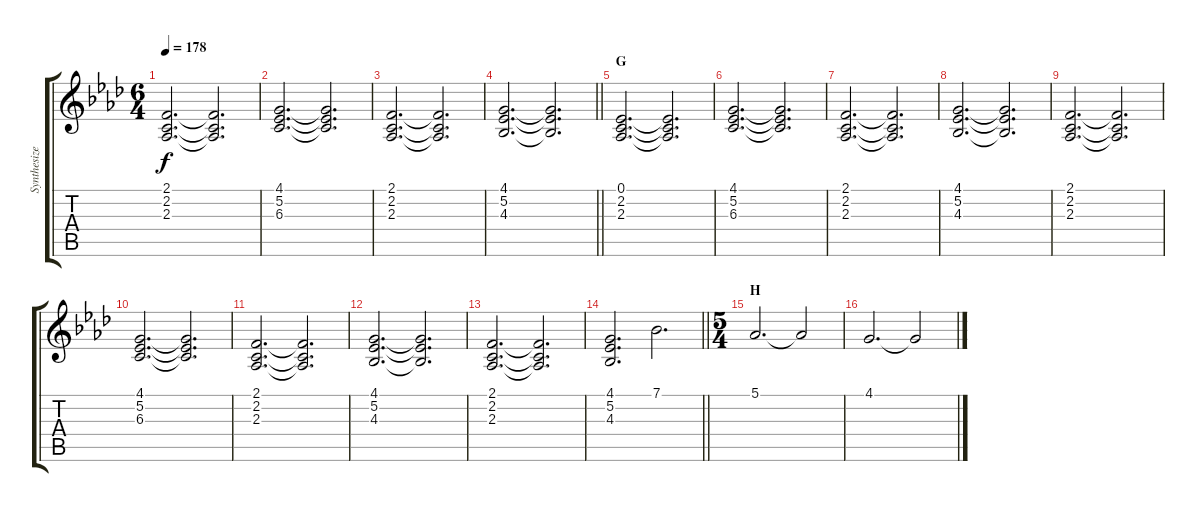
\track ("Synthesizer I" "Synthesize") {instrument pad2warm}
\staff {score tabs}
\tuning (Eb4 Bb3 Gb3 Db3 Ab2 Db2) {hide}
\ts (6 4)
\tempo 178
\clef g2
\ks ab
(2.1 2.2 2.3).2{d dy f} (2.1{t} 2.2{t} 2.3{t}).2{d} |
(4.1 5.2 6.3).2{d} (4.1{t} 5.2{t} 6.3{t}).2{d} |
(2.1 2.2 2.3).2{d} (2.1{t} 2.2{t} 2.3{t}).2{d} |
\barLineRight lightlight
(4.1 5.2 4.3).2{d} (4.1{t} 5.2{t} 4.3{t}).2{d} |
\section ("" "G")
(0.1 2.2 2.3).2{d} (0.1{t} 2.2{t} 2.3{t}).2{d} |
(4.1 5.2 6.3).2{d} (4.1{t} 5.2{t} 6.3{t}).2{d} |
(2.1 2.2 2.3).2{d} (2.1{t} 2.2{t} 2.3{t}).2{d} |
(4.1 5.2 4.3).2{d} (4.1{t} 5.2{t} 4.3{t}).2{d} |
(2.1 2.2 2.3).2{d} (2.1{t} 2.2{t} 2.3{t}).2{d} |
(4.1 5.2 6.3).2{d} (4.1{t} 5.2{t} 6.3{t}).2{d} |
(2.1 2.2 2.3).2{d} (2.1{t} 2.2{t} 2.3{t}).2{d} |
(4.1 5.2 4.3).2{d} (4.1{t} 5.2{t} 4.3{t}).2{d} |
(2.1 2.2 2.3).2{d} (2.1{t} 2.2{t} 2.3{t}).2{d} |
\barLineRight lightlight
(4.1 5.2 4.3).2{d} 7.1.2{d} |
\ts (5 4)
\section ("" "H")
5.1.2{d} 5.1{t}.2 |
4.1.2{d} 4.1{t}.2
